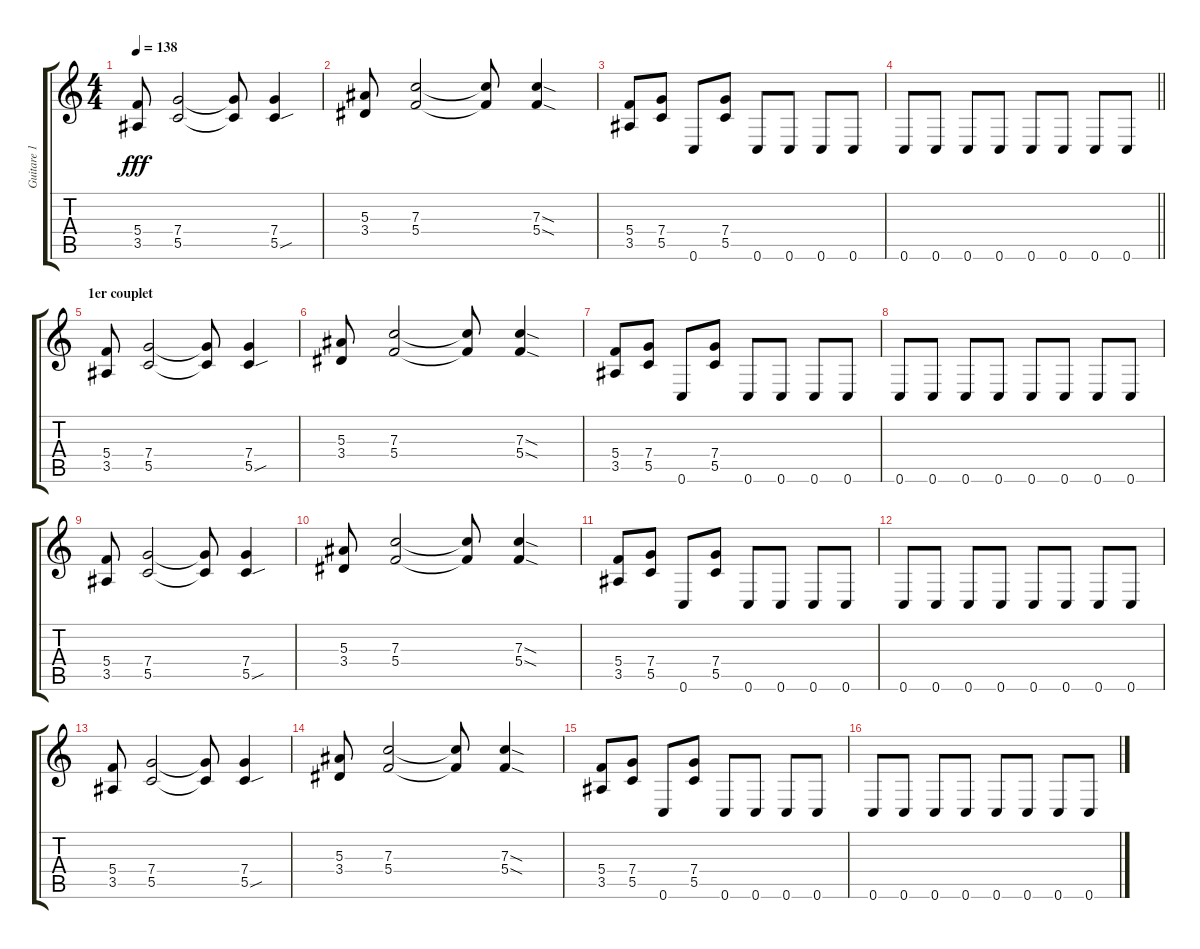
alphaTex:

\track ("Guitare 1" "Guitare 1") {instrument overdrivenguitar}
\staff {score tabs}
\tuning (D4 A3 F3 C3 G2 C2) {hide}
\ts (4 4)
\tempo 138
\clef g2
\ks c
(5.4 3.5).8{dy fff} (7.4 5.5).2 (7.4{t} 5.5{t}).8 (7.4 5.5{sou}).4 |
(5.3 3.4).8 (7.3 5.4).2 (7.3{t} 5.4{t}).8 (7.3{sod} 5.4{sod}).4 |
(5.4 3.5).8 (7.4 5.5).8 0.6.8 (7.4 5.5).8 0.6.8 0.6.8 0.6.8 0.6.8 |
\barLineRight lightlight
0.6.8 0.6.8 0.6.8 0.6.8 0.6.8 0.6.8 0.6.8 0.6.8 |
\section ("" "1er couplet")
(5.4 3.5).8 (7.4 5.5).2 (7.4{t} 5.5{t}).8 (7.4 5.5{sou}).4 |
(5.3 3.4).8 (7.3 5.4).2 (7.3{t} 5.4{t}).8 (7.3{sod} 5.4{sod}).4 |
(5.4 3.5).8 (7.4 5.5).8 0.6.8 (7.4 5.5).8 0.6.8 0.6.8 0.6.8 0.6.8 |
0.6.8 0.6.8 0.6.8 0.6.8 0.6.8 0.6.8 0.6.8 0.6.8 |
(5.4 3.5).8 (7.4 5.5).2 (7.4{t} 5.5{t}).8 (7.4 5.5{sou}).4 |
(5.3 3.4).8 (7.3 5.4).2 (7.3{t} 5.4{t}).8 (7.3{sod} 5.4{sod}).4 |
(5.4 3.5).8 (7.4 5.5).8 0.6.8 (7.4 5.5).8 0.6.8 0.6.8 0.6.8 0.6.8 |
0.6.8 0.6.8 0.6.8 0.6.8 0.6.8 0.6.8 0.6.8 0.6.8 |
(5.4 3.5).8 (7.4 5.5).2 (7.4{t} 5.5{t}).8 (7.4 5.5{sou}).4 |
(5.3 3.4).8 (7.3 5.4).2 (7.3{t} 5.4{t}).8 (7.3{sod} 5.4{sod}).4 |
(5.4 3.5).8 (7.4 5.5).8 0.6.8 (7.4 5.5).8 0.6.8 0.6.8 0.6.8 0.6.8 |
0.6.8 0.6.8 0.6.8 0.6.8 0.6.8 0.6.8 0.6.8 0.6.8
